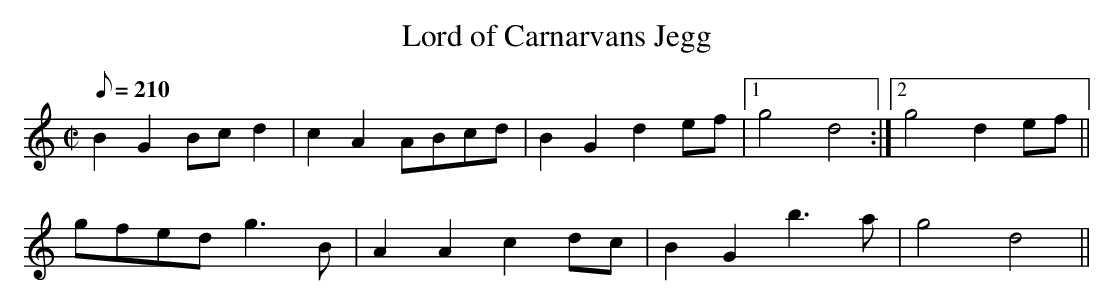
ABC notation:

X:1
T:Lord of Carnarvans Jegg
L:1/8
M:C|
Q:210
K:G mixolydian
B2G2 Bcd2|c2A2 ABcd|B2G2 d2ef|1 g4 d4:|2 g4 d2ef||
gfed g3B|A2A2 c2dc|B2G2 b3a|g4 d4||
